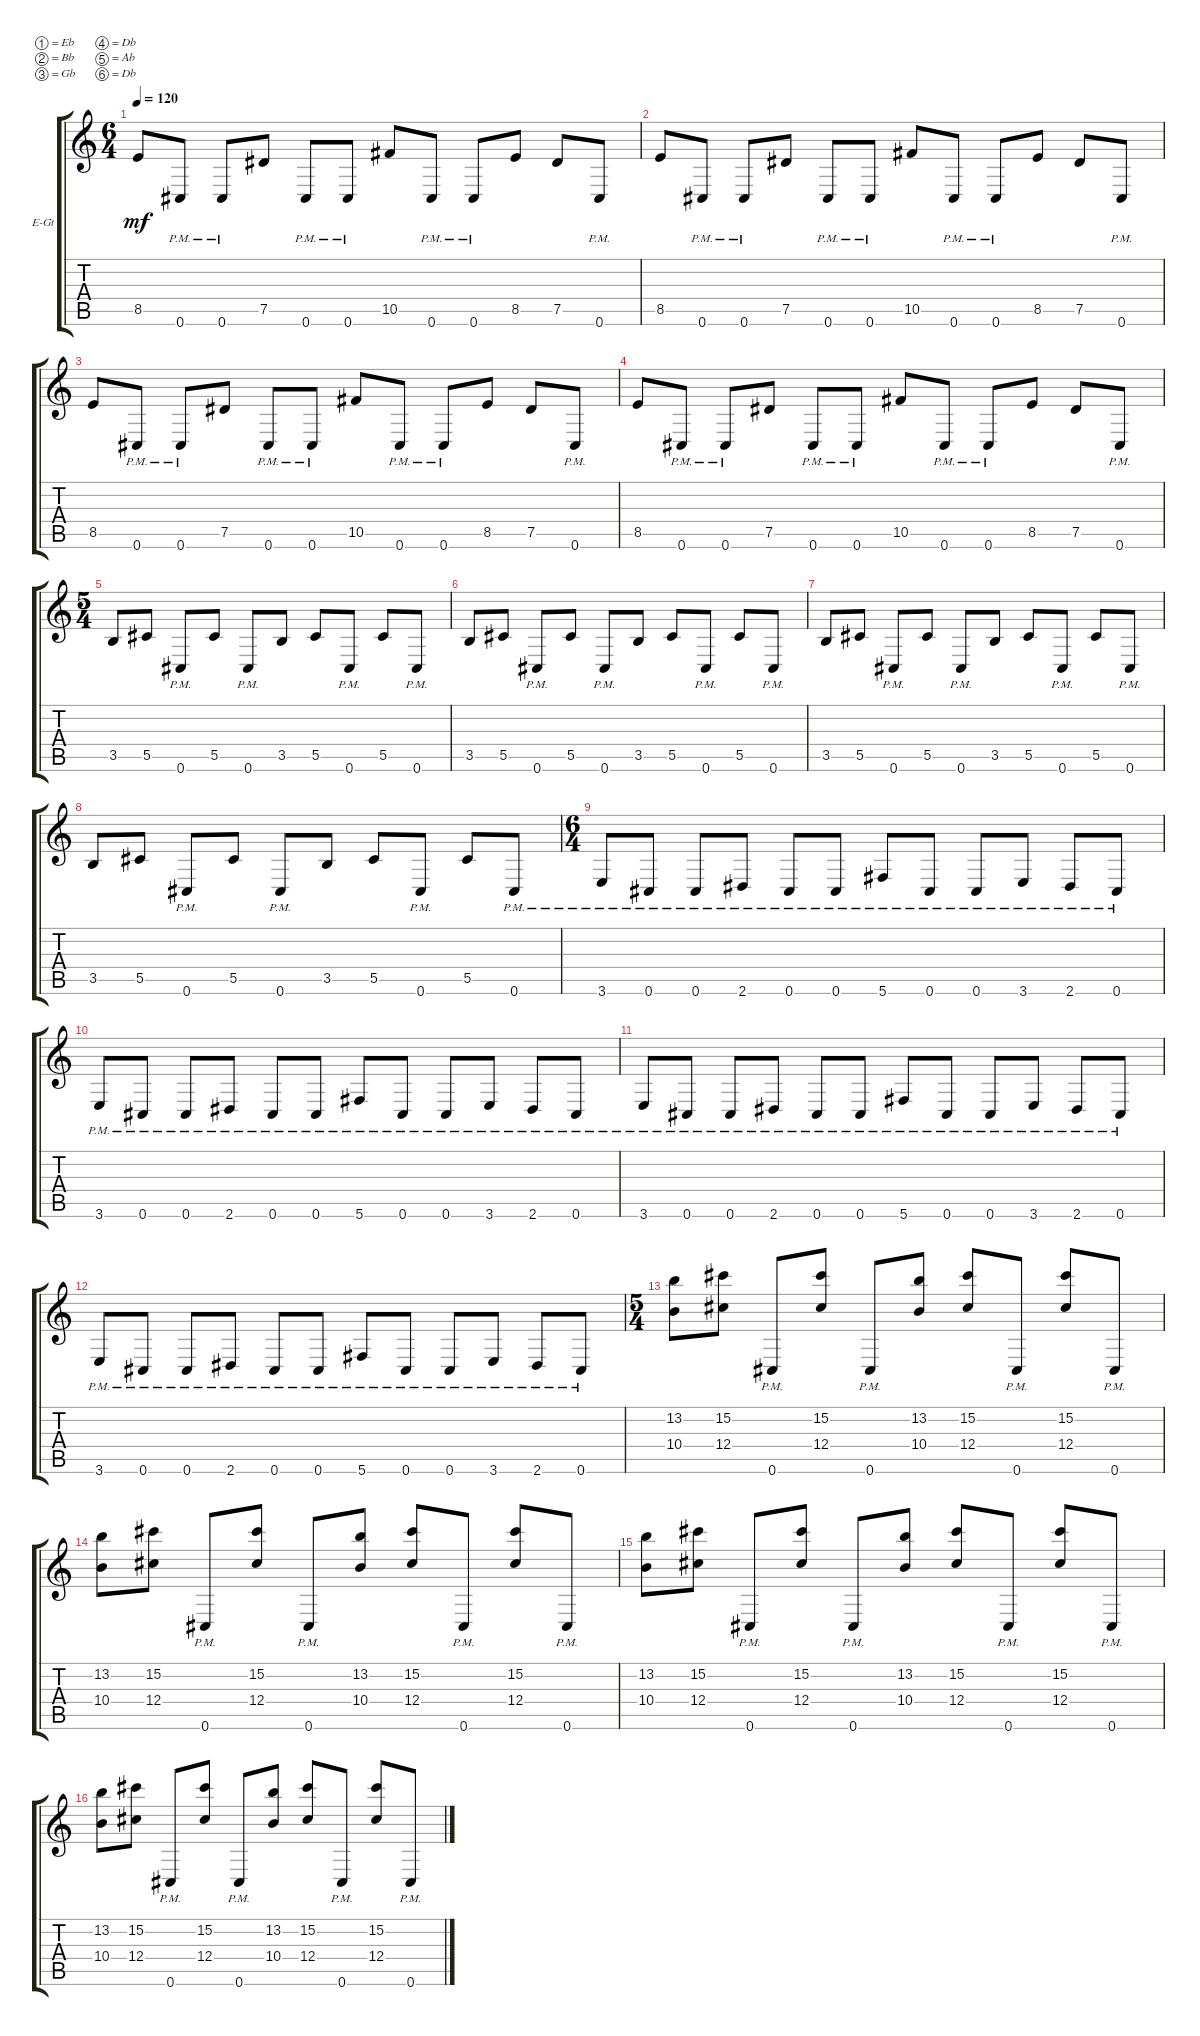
\defaultSystemsLayout 4
\bracketExtendMode groupsimilarinstruments
\firstSystemTrackNameOrientation horizontal
\otherSystemsTrackNameOrientation horizontal
\track ("Electric Guitar" "E-Gt") {instrument distortionguitar}
\staff {score tabs}
\tuning (Eb4 Bb3 Gb3 Db3 Ab2 Db2)
\ts (6 4)
\tempo 120
\clef g2
\ks c
8.5.8{dy mf instrument distortionguitar} 0.6{pm}.8 0.6{pm}.8 7.5.8 0.6{pm}.8 0.6{pm}.8 10.5.8 0.6{pm}.8 0.6{pm}.8 8.5.8 7.5.8 0.6{pm}.8 |
8.5.8 0.6{pm}.8 0.6{pm}.8 7.5.8 0.6{pm}.8 0.6{pm}.8 10.5.8 0.6{pm}.8 0.6{pm}.8 8.5.8 7.5.8 0.6{pm}.8 |
8.5.8 0.6{pm}.8 0.6{pm}.8 7.5.8 0.6{pm}.8 0.6{pm}.8 10.5.8 0.6{pm}.8 0.6{pm}.8 8.5.8 7.5.8 0.6{pm}.8 |
8.5.8 0.6{pm}.8 0.6{pm}.8 7.5.8 0.6{pm}.8 0.6{pm}.8 10.5.8 0.6{pm}.8 0.6{pm}.8 8.5.8 7.5.8 0.6{pm}.8 |
\ts (5 4)
3.5.8 5.5.8 0.6{pm}.8 5.5.8 0.6{pm}.8 3.5.8 5.5.8 0.6{pm}.8 5.5.8 0.6{pm}.8 |
3.5.8 5.5.8 0.6{pm}.8 5.5.8 0.6{pm}.8 3.5.8 5.5.8 0.6{pm}.8 5.5.8 0.6{pm}.8 |
3.5.8 5.5.8 0.6{pm}.8 5.5.8 0.6{pm}.8 3.5.8 5.5.8 0.6{pm}.8 5.5.8 0.6{pm}.8 |
3.5.8 5.5.8 0.6{pm}.8 5.5.8 0.6{pm}.8 3.5.8 5.5.8 0.6{pm}.8 5.5.8 0.6{pm}.8 |
\ts (6 4)
3.6{pm}.8 0.6{pm}.8 0.6{pm}.8 2.6{pm}.8 0.6{pm}.8 0.6{pm}.8 5.6{pm}.8 0.6{pm}.8 0.6{pm}.8 3.6{pm}.8 2.6{pm}.8 0.6{pm}.8 |
3.6{pm}.8 0.6{pm}.8 0.6{pm}.8 2.6{pm}.8 0.6{pm}.8 0.6{pm}.8 5.6{pm}.8 0.6{pm}.8 0.6{pm}.8 3.6{pm}.8 2.6{pm}.8 0.6{pm}.8 |
3.6{pm}.8 0.6{pm}.8 0.6{pm}.8 2.6{pm}.8 0.6{pm}.8 0.6{pm}.8 5.6{pm}.8 0.6{pm}.8 0.6{pm}.8 3.6{pm}.8 2.6{pm}.8 0.6{pm}.8 |
3.6{pm}.8 0.6{pm}.8 0.6{pm}.8 2.6{pm}.8 0.6{pm}.8 0.6{pm}.8 5.6{pm}.8 0.6{pm}.8 0.6{pm}.8 3.6{pm}.8 2.6{pm}.8 0.6{pm}.8 |
\ts (5 4)
(10.4 13.2).8 (12.4 15.2).8 0.6{pm}.8 (12.4 15.2).8 0.6{pm}.8 (10.4 13.2).8 (12.4 15.2).8 0.6{pm}.8 (12.4 15.2).8 0.6{pm}.8 |
(10.4 13.2).8 (12.4 15.2).8 0.6{pm}.8 (12.4 15.2).8 0.6{pm}.8 (10.4 13.2).8 (12.4 15.2).8 0.6{pm}.8 (12.4 15.2).8 0.6{pm}.8 |
(10.4 13.2).8 (12.4 15.2).8 0.6{pm}.8 (12.4 15.2).8 0.6{pm}.8 (10.4 13.2).8 (12.4 15.2).8 0.6{pm}.8 (12.4 15.2).8 0.6{pm}.8 |
(10.4 13.2).8 (12.4 15.2).8 0.6{pm}.8 (12.4 15.2).8 0.6{pm}.8 (10.4 13.2).8 (12.4 15.2).8 0.6{pm}.8 (12.4 15.2).8 0.6{pm}.8
